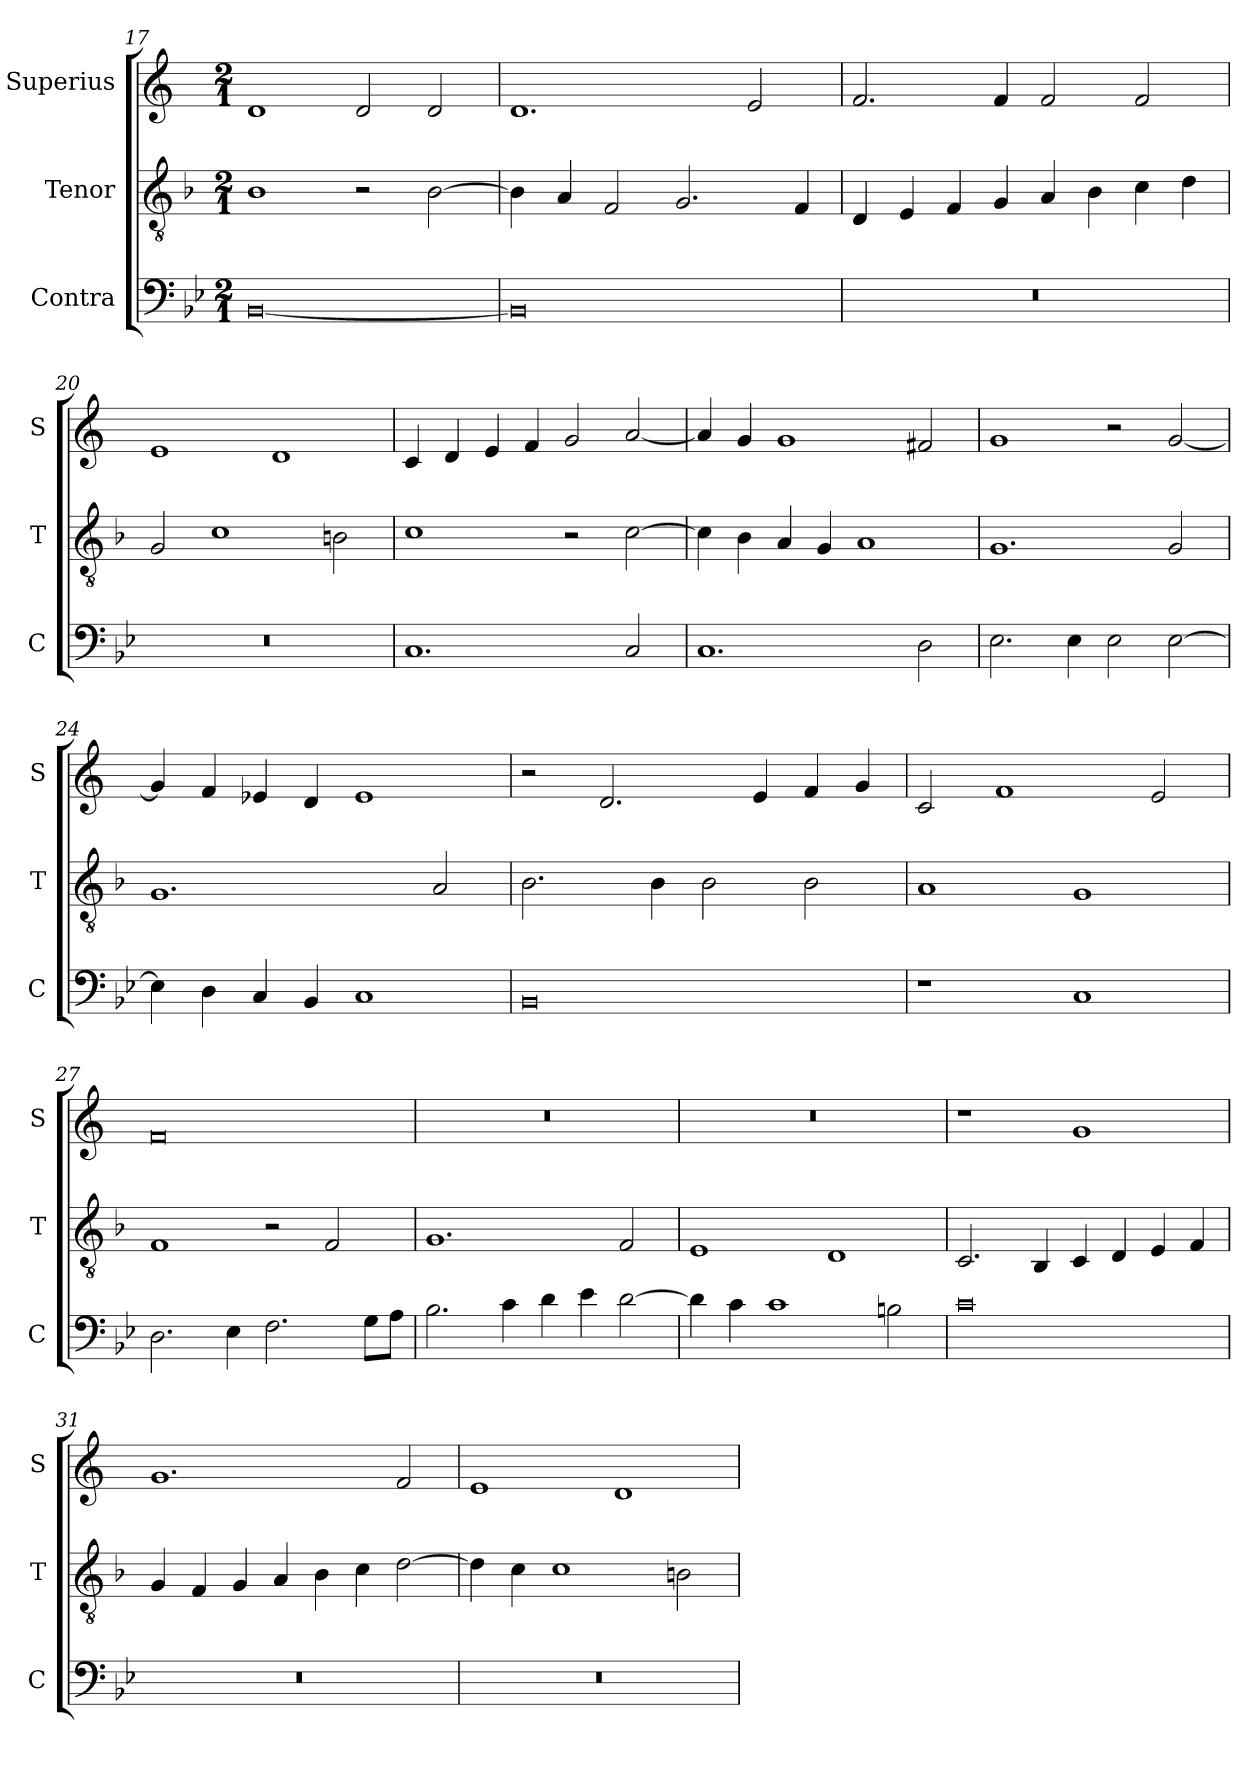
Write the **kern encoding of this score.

**kern	**kern	**kern
*part3	*part2	*part1
*staff3	*staff2	*staff1
*I"Contra	*I"Tenor	*I"Superius
*I'C	*I'T	*I'S
*clefF4	*clefGv2	*clefG2
*k[b-e-]	*k[b-]	*k[]
*M2/1	*M2/1	*M2/1
=17	=17	=17
[0BB-	1B-	1d
.	2r	2d/
.	[2B-\	2d/
=18	=18	=18
0BB-]	4B-\]	1.d
.	4A/	.
.	2F/	.
.	2.G/	.
.	.	2e/
.	4F/	.
=19	=19	=19
0r	4D/	2.f/
.	4E/	.
.	4F/	.
.	4G/	4f/
.	4A/	2f/
.	4B-\	.
.	4c\	2f/
.	4d\	.
=20	=20	=20
0r	2G/	1e
.	1c	.
.	.	1d
.	2Bn\	.
=21	=21	=21
1.C	1c	4c/
.	.	4d/
.	.	4e/
.	.	4f/
.	2r	2g/
2C/	[2c\	[2a/
=22	=22	=22
1.C	4c\]	4a/]
.	4B-\	4g/
.	4A/	1g
.	4G/	.
.	1A	.
2D\	.	2f#X/
=23	=23	=23
2.E-\	1.G	1g
4E-\	.	.
2E-\	.	2r
[2E-\	2G/	[2g/
=24	=24	=24
4E-\]	1.G	4g/]
4D\	.	4f/
4C/	.	4e-X/
4BB-/	.	4d/
1C	.	1e-
.	2A/	.
=25	=25	=25
0BB-	2.B-\	2r
.	.	2.d/
.	4B-\	.
.	2B-\	.
.	.	4e/
.	2B-\	4f/
.	.	4g/
=26	=26	=26
1r	1A	2c/
.	.	1f
1C	1G	.
.	.	2e/
=27	=27	=27
2.D\	1F	0f
4E-\	.	.
2.F\	2r	.
.	2F/	.
8G\L	.	.
8A\J	.	.
=28	=28	=28
2.B-\	1.G	0r
4c\	.	.
4d\	.	.
4e-\	.	.
[2d\	2F/	.
=29	=29	=29
4d\]	1E	0r
4c\	.	.
1c	.	.
.	1D	.
2Bn\	.	.
=30	=30	=30
0c	2.C/	1r
.	4BB-/	.
.	4C/	1g
.	4D/	.
.	4E/	.
.	4F/	.
=31	=31	=31
0r	4G/	1.g
.	4F/	.
.	4G/	.
.	4A/	.
.	4B-\	.
.	4c\	.
.	[2d\	2f/
=32	=32	=32
0r	4d\]	1e
.	4c\	.
.	1c	.
.	.	1d
.	2Bn\	.
=	=	=
*-	*-	*-
